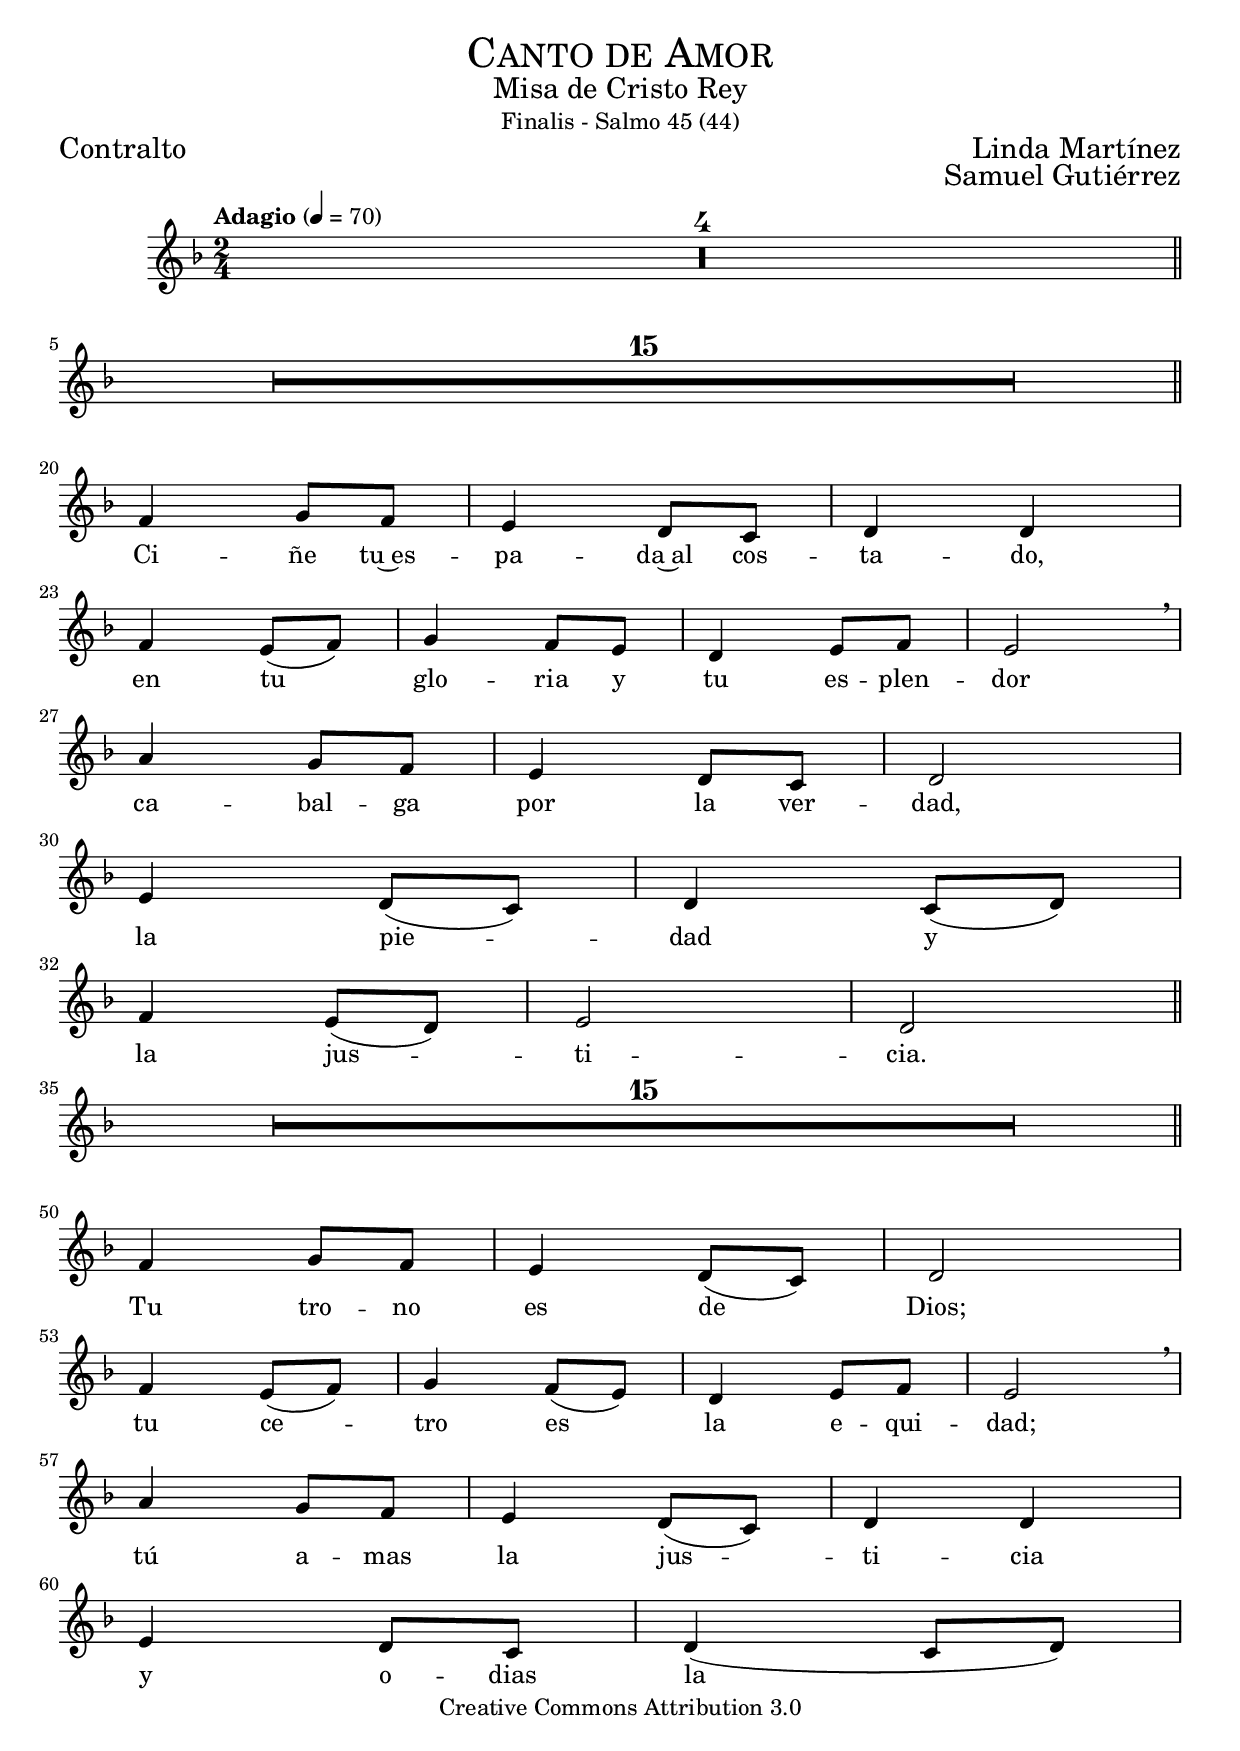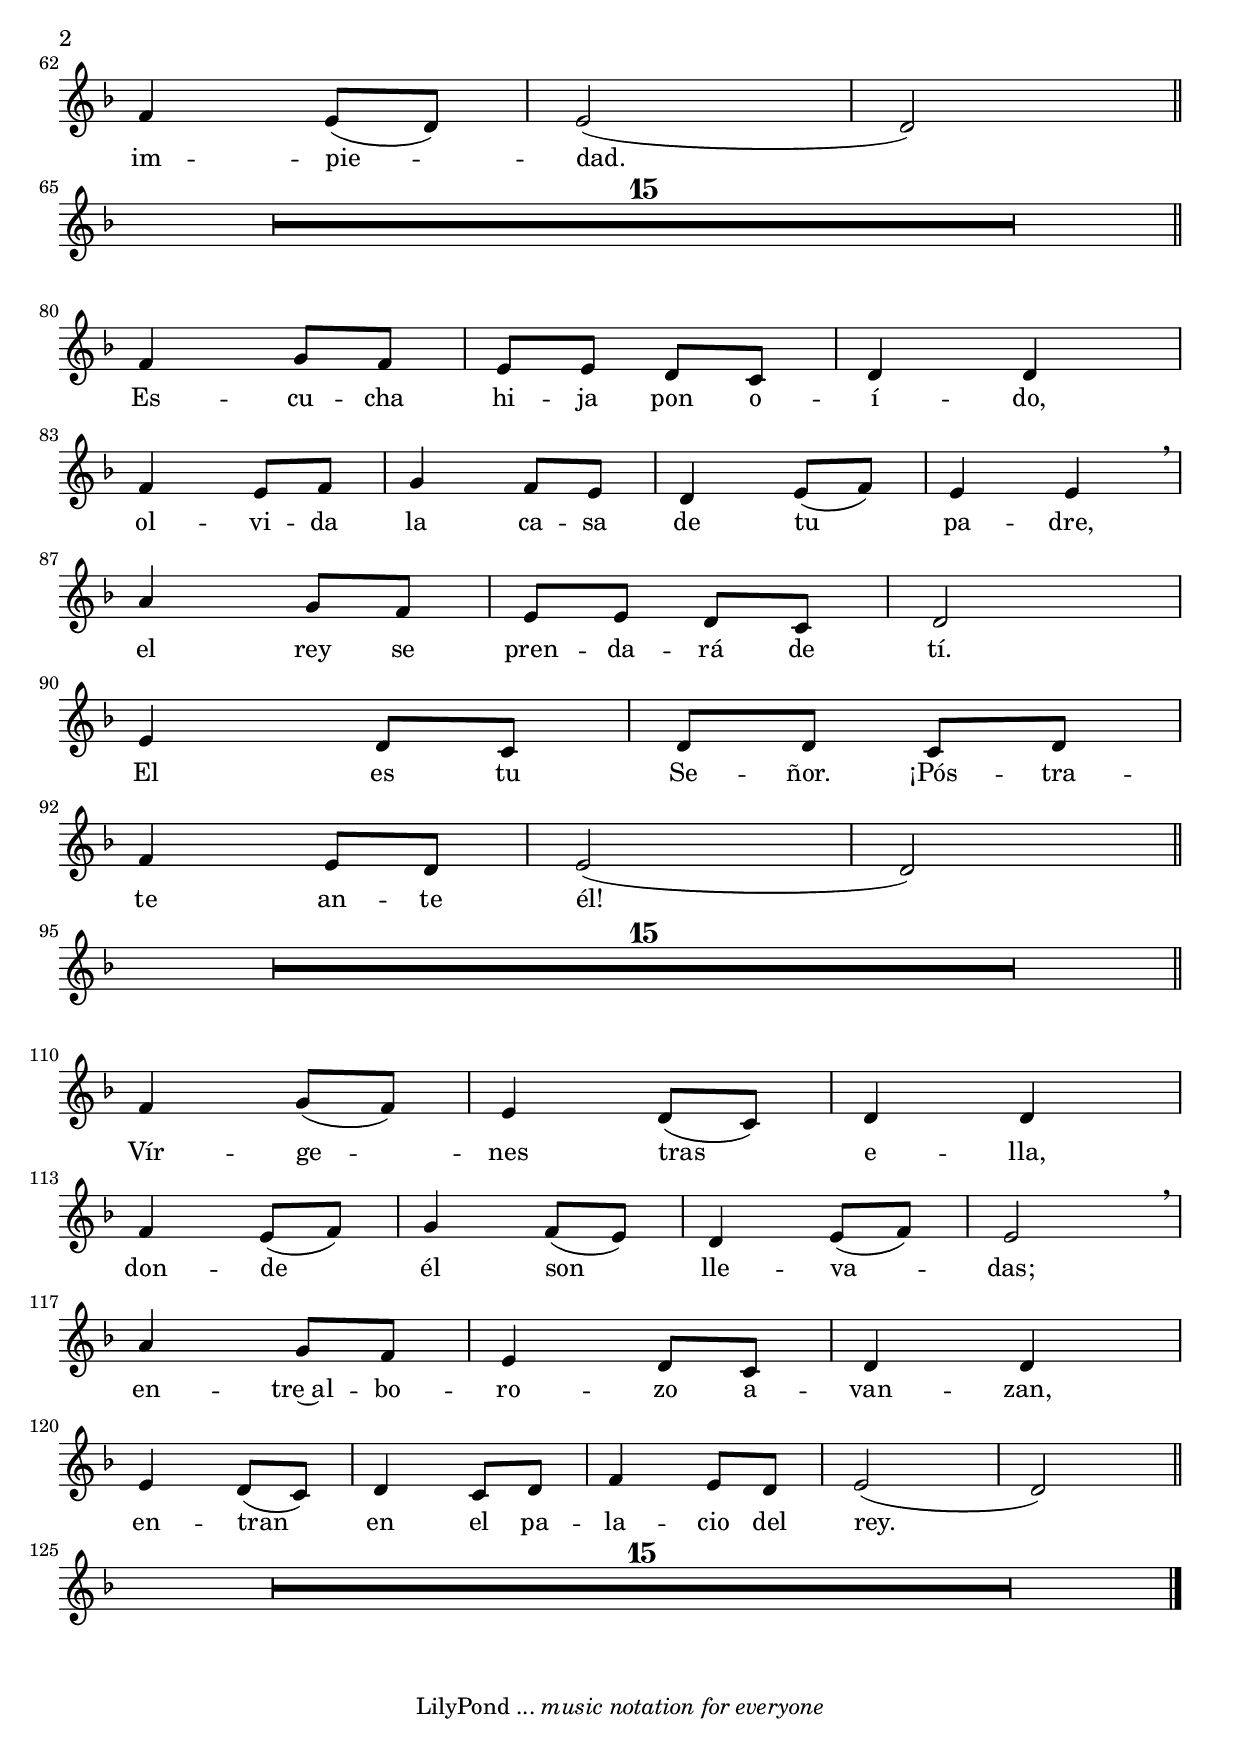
% ****************************************************************
%	Pricipe de los siglos - Melodia inspirada en las composiciones de Mons Marco Frisina
%   	Texto y musica con acompañamiento
%	by serach.sam@
% ****************************************************************
\language "espanol"
\version "2.19.82"

%#(set-global-staff-size 19.8)

% --- Cabecera
\markup { \fill-line { \center-column { \fontsize #5 \smallCaps "Canto de Amor" \fontsize #2 "Misa de Cristo Rey" "Finalis - Salmo 45 (44)" } } }
\markup { \fill-line { \fontsize #2 "Contralto" \center-column { \fontsize #2 "Linda Martínez" } } }
\markup { \fill-line { " " \center-column { \fontsize #2 "Samuel Gutiérrez" } } }
\header {
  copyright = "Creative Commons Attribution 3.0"
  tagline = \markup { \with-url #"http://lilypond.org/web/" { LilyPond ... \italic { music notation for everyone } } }
  breakbefore = ##t
}

% --- Musica

% --- Parametro globales
global = {
  \tempo "Adagio" 4 = 70
  \key re \minor
  \time 2/4
}

Music = \relative do' {
  \compressFullBarRests
  
  R2*4 \bar "||" \break

  R2*15		| \bar "||" \break

  fa4 sol8 fa 	|
  mi4 re8 do	|
  re4 re 	| \break
  fa4 mi8( fa)	|
  sol4 fa8 mi	|
  re4 mi8 fa	|
  mi2 \breathe 	| \break
  la4 sol8 fa 	|
  mi4 re8 do 	|
  re2		| \break
  mi4 re8( do)	|
  re4 do8( re)	|
  fa4 mi8( re)	|
  mi2		|
  re2 		| \bar "||" \break

  R2*15		| \bar "||" \break

  fa4 sol8 fa 	|
  mi4 re8( do)	|
  re2		| \break
  fa4 mi8( fa)	|
  sol4 fa8( mi)	|
  re4 mi8 fa	|
  mi2 \breathe	| \break
  la4 sol8 fa 	|
  mi4 re8( do)	|
  re4 re		| \break
  mi4 re8 do	|
  re4( do8 re)	|
  fa4 mi8( re)	|
  mi2(		|
  re2) 		| \bar "||" \break

  R2*15		| \bar "||" \break

  fa4 sol8 fa 	|
  mi8 mi re8 do	|
  re4 re		| \break
  fa4 mi8 fa	|
  sol4 fa8 mi	|
  re4 mi8( fa)	|
  mi4 mi \breathe | \break
  la4 sol8 fa 	|
  mi8 mi re8 do 	|
  re2		| \break
  mi4 re8 do	|
  re8 re do8 re	|
  fa4 mi8 re	|
  mi2(		|
  re2) 		| \bar "||" \break

  R2*15		| \bar "||" \break

  fa4 sol8( fa)	|
  mi4 re8( do)	|
  re4 re		| \break
  fa4 mi8( fa)	|
  sol4 fa8( mi)	|
  re4 mi8( fa)	|
  mi2 \breathe 	| \break
  la4 sol8 fa 	|
  mi4 re8 do 	|
  re4 re 	| \break
  mi4 re8( do)	|
  re4 do8 re	|
  fa4 mi8 re	|
  mi2(		|
  re2) 		| \bar "||" \break

  R2*15		| \bar "||" \break

  \bar "|."
}
Words = \lyricmode {
  Ci -- ñe tu~es -- pa -- da~al cos -- ta -- do,
  en tu glo -- ria y tu es -- plen -- dor
  ca -- bal -- ga por la ver -- dad,
  la pie -- dad y la jus -- ti -- cia.

  Tu tro -- no es de Dios;
  tu ce -- tro es la e -- qui -- dad;
  tú a -- mas la jus -- ti -- cia
  y o -- dias la im -- pie -- dad.

  Es -- cu -- cha hi -- ja pon o -- í -- do,
  ol -- vi -- da la ca -- sa de tu pa -- dre,
  el rey se pren -- da -- rá de tí.
  El es tu Se -- ñor. ¡Pós -- tra -- te an -- te él!

  Vír -- ge -- nes tras e -- lla,
  don -- de él son lle -- va -- das;
  en -- tre~al -- bo -- ro -- zo a -- van -- zan,
  en -- tran en el pa -- la -- cio del rey.
}

% --- acordes
armonias = \new ChordNames {
  \chordmode {
    \italianChords
    re2:m sol2:m re2:m s2

    s2 sol2:m re2:m la2:m
    sol2:m re2:m la2:7
    re2:m sol2:m re2:m la2:m
    sol2:m re2:m la2:7 re2:m

    s2 la2:m sib2 re2:m
    sol2:m re2:m la2
    re2:m la2:m sib2 do2
    sol2:m re2:m la2:7 re2:m

    s2 sol2:m re2:m la2:m
    sol2:m re2:m la2:7
    re2:m sol2:m re2:m la2:m
    sol2:m re2:m la2:7 re2:m

    s2 la2:m sib2 re2:m
    sol2:m re2:m la2
    re2:m la2:m sib2 do2
    sol2:m re2:m la2:7 re2:m

    s2 sol2:m re2:m la2:m
    sol2:m re2:m la2:7
    re2:m sol2:m re2:m la2:m
    sol2:m re2:m la2:7 re2:m

    s2 la2:m sib2 re2:m
    sol2:m re2:m la2
    re2:m la2:m sib2 do2
    sol2:m re2:m la2:7 re2:m

    s2 sol2:m re2:m la2:m
    sol2:m re2:m la2:7
    re2:m sol2:m re2:m la2:m
    sol2:m re2:m la2:7 re2:m

    s2 la2:m sib2 re2:m
    sol2:m re2:m la2
    re2:m la2:m sib2 do2
    sol2:m re2:m la2:7 re2:m

    s2 sol2:m re2:m la2:m
    sol2:m re2:m la2:7
    re2:m sol2:m re2:m la2:m
    sol2:m re2:m la2:7 re2:m
  }
}

\score {
  <<
    %\armonias
    \new Voice = "melodia" <<
      \set Staff.midiInstrument = #"choir aahs"
      \set Staff.midiMaximumVolume = #1.5
      \global \Music
    >>
    \new Lyrics = "melodia"
    \context Lyrics = "melodia" \lyricsto "melodia" \Words
  >>
  \midi { }
  \layout { }
}

% --- Musica
\paper{
  #(set-default-paper-size "letter")
}
